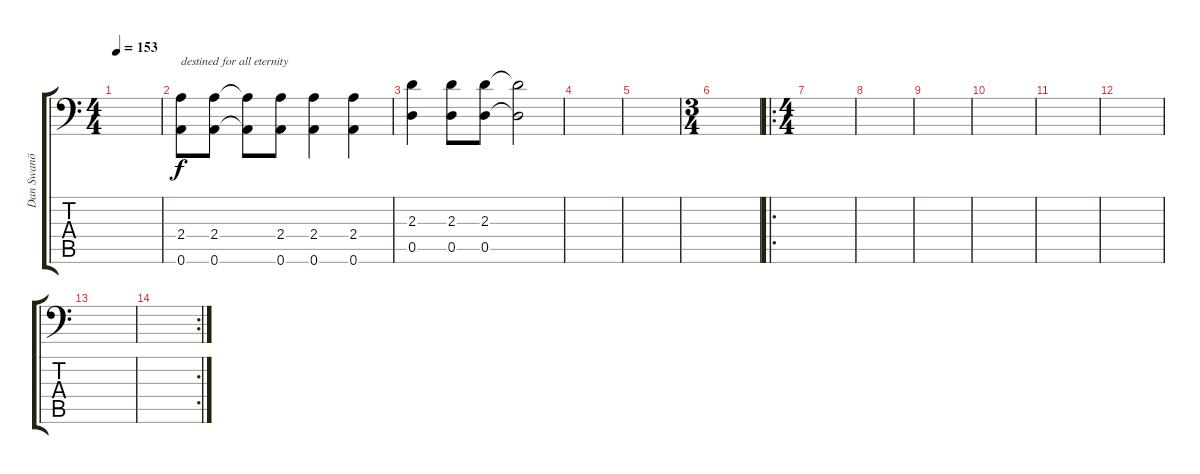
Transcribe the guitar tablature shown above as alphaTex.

\track ("Dan Swanö Vox" "Dan Swanö ") {instrument electricguitarclean}
\staff {score tabs}
\tuning (A3 E3 C3 G2 D2 A1) {hide}
\ts (4 4)
\tempo 153
\clef f4
\ks c
|
(2.4 0.6).8{txt "destined for all eternity" instrument gunshot} (2.4 0.6).8 (2.4{t} 0.6{t}).8 (2.4 0.6).8 (2.4 0.6).4 (2.4 0.6).4 |
(2.3 0.5).4 (2.3 0.5).8 (2.3 0.5).8 (2.3{t} 0.5{t}).2 |
|
|
\ts (3 4)
|
\ro
\ts (4 4)
|
|
|
|
|
|
|
\rc 2
